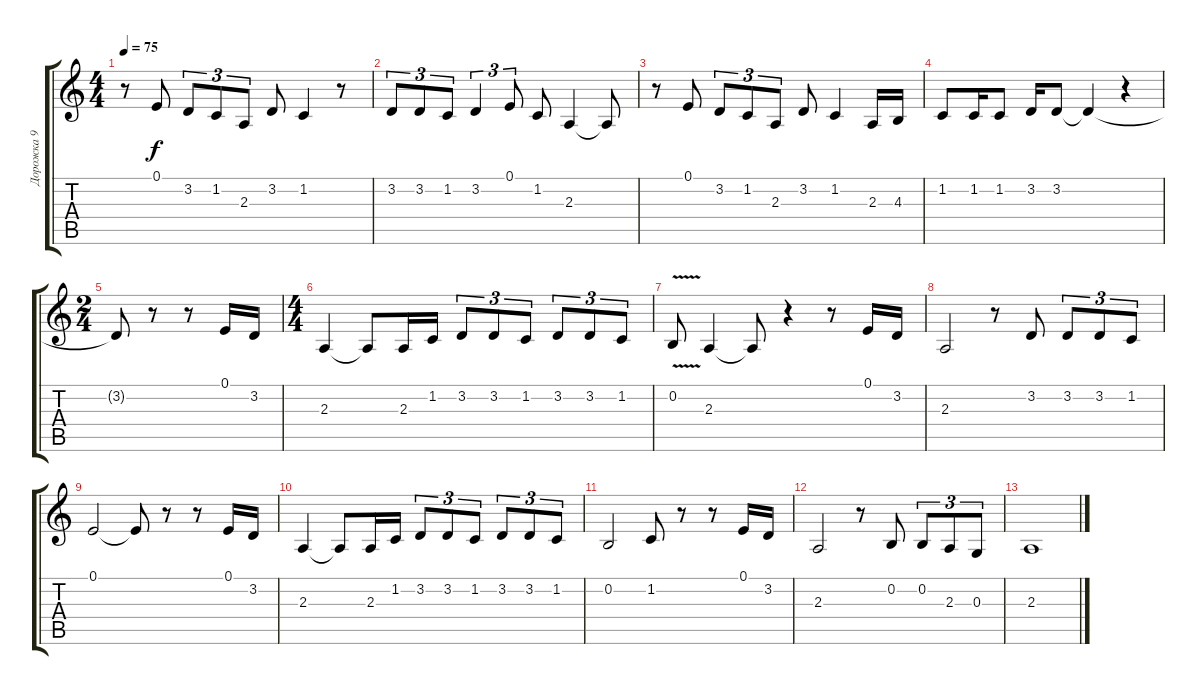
\track ("Дорожка 9" "Дорожка 9") {instrument fx5brightness}
\staff {score tabs}
\tuning (E4 B3 G3 D3 A2 E2) {hide}
\ts (4 4)
\tempo 75
\clef g2
\ks c
r.8{dy f} 0.1.8 3.2.8{tu (3 2)} 1.2.8{tu (3 2)} 2.3.8{tu (3 2)} 3.2.8 1.2.4 r.8 |
3.2.8{tu (3 2)} 3.2.8{tu (3 2)} 1.2.8{tu (3 2)} 3.2.4{tu (3 2)} 0.1.8{tu (3 2)} 1.2.8 2.3.4 2.3{t}.8 |
r.8 0.1.8 3.2.8{tu (3 2)} 1.2.8{tu (3 2)} 2.3.8{tu (3 2)} 3.2.8 1.2.4 2.3.16 4.3.16 |
1.2.8 1.2.16 1.2.8 3.2.16 3.2.8 3.2{t}.4 r.4 |
\ts (2 4)
3.2{t}.8 r.8 r.8 0.1.16 3.2.16 |
\ts (4 4)
2.3.4 2.3{t}.8 2.3.16 1.2.16 3.2.8{tu (3 2)} 3.2.8{tu (3 2)} 1.2.8{tu (3 2)} 3.2.8{tu (3 2)} 3.2.8{tu (3 2)} 1.2.8{tu (3 2)} |
0.2{v}.8 2.3.4 2.3{t}.8 r.4 r.8 0.1.16 3.2.16 |
2.3.2 r.8 3.2.8 3.2.8{tu (3 2)} 3.2.8{tu (3 2)} 1.2.8{tu (3 2)} |
0.1.2 0.1{t}.8 r.8 r.8 0.1.16 3.2.16 |
2.3.4 2.3{t}.8 2.3.16 1.2.16 3.2.8{tu (3 2)} 3.2.8{tu (3 2)} 1.2.8{tu (3 2)} 3.2.8{tu (3 2)} 3.2.8{tu (3 2)} 1.2.8{tu (3 2)} |
0.2.2 1.2.8 r.8 r.8 0.1.16 3.2.16 |
2.3.2 r.8 0.2.8 0.2.8{tu (3 2)} 2.3.8{tu (3 2)} 0.3.8{tu (3 2)} |
2.3.1
